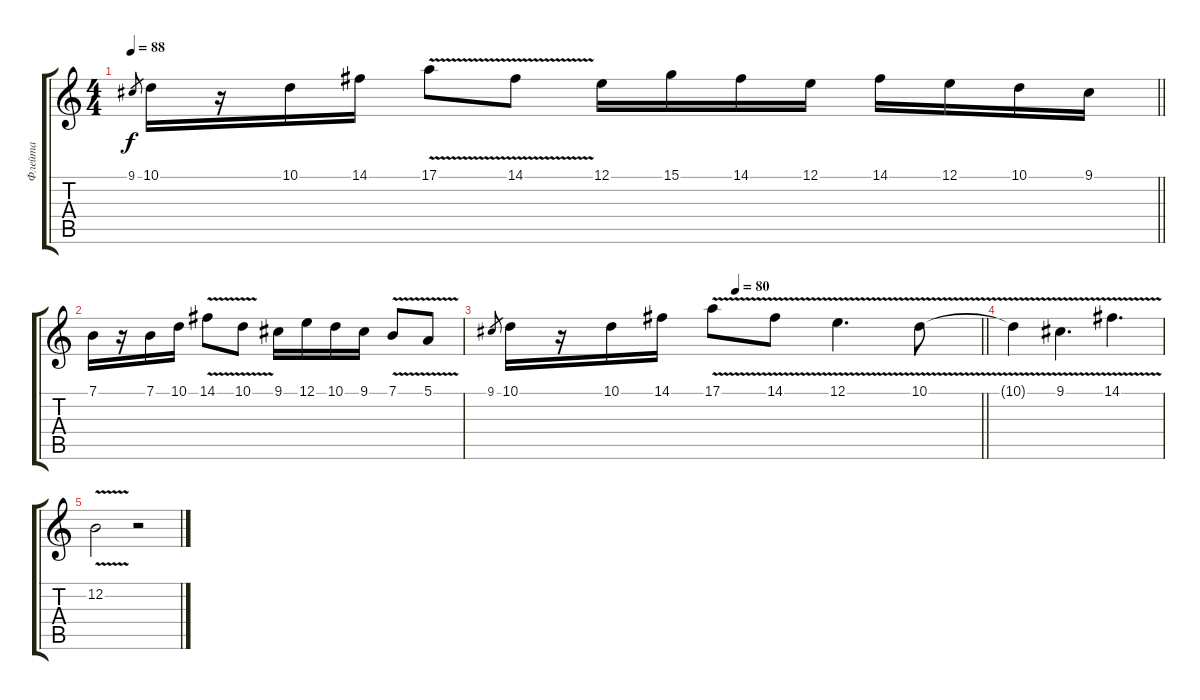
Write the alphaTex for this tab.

\track ("Флейта" "Флейта") {instrument flute}
\staff {score tabs}
\tuning (E4 B3 G3 D3 A2 E2) {hide}
\ts (4 4)
\tempo 88
\clef g2
\barLineRight lightlight
\ks c
9.1.8{gr dy f} 10.1.16 r.16 10.1.16 14.1.16 17.1{v}.8 14.1{v}.8 12.1.16 15.1.16 14.1.16 12.1.16 14.1.16 12.1.16 10.1.16 9.1.16 |
7.1.16 r.16 7.1.16 10.1.16 14.1{v}.8 10.1{v}.8 9.1.16 12.1.16 10.1.16 9.1.16 7.1{v}.8 5.1{v}.8 |
\tempo (80 0.5)
\barLineRight lightlight
9.1.8{gr} 10.1.16 r.16 10.1.16 14.1.16 17.1{v}.8 14.1{v}.8 12.1{v}.4{d} 10.1{v}.8 |
10.1{t}.4 9.1{v}.4{d} 14.1{v}.4{d} |
12.2{v}.2 r.2
